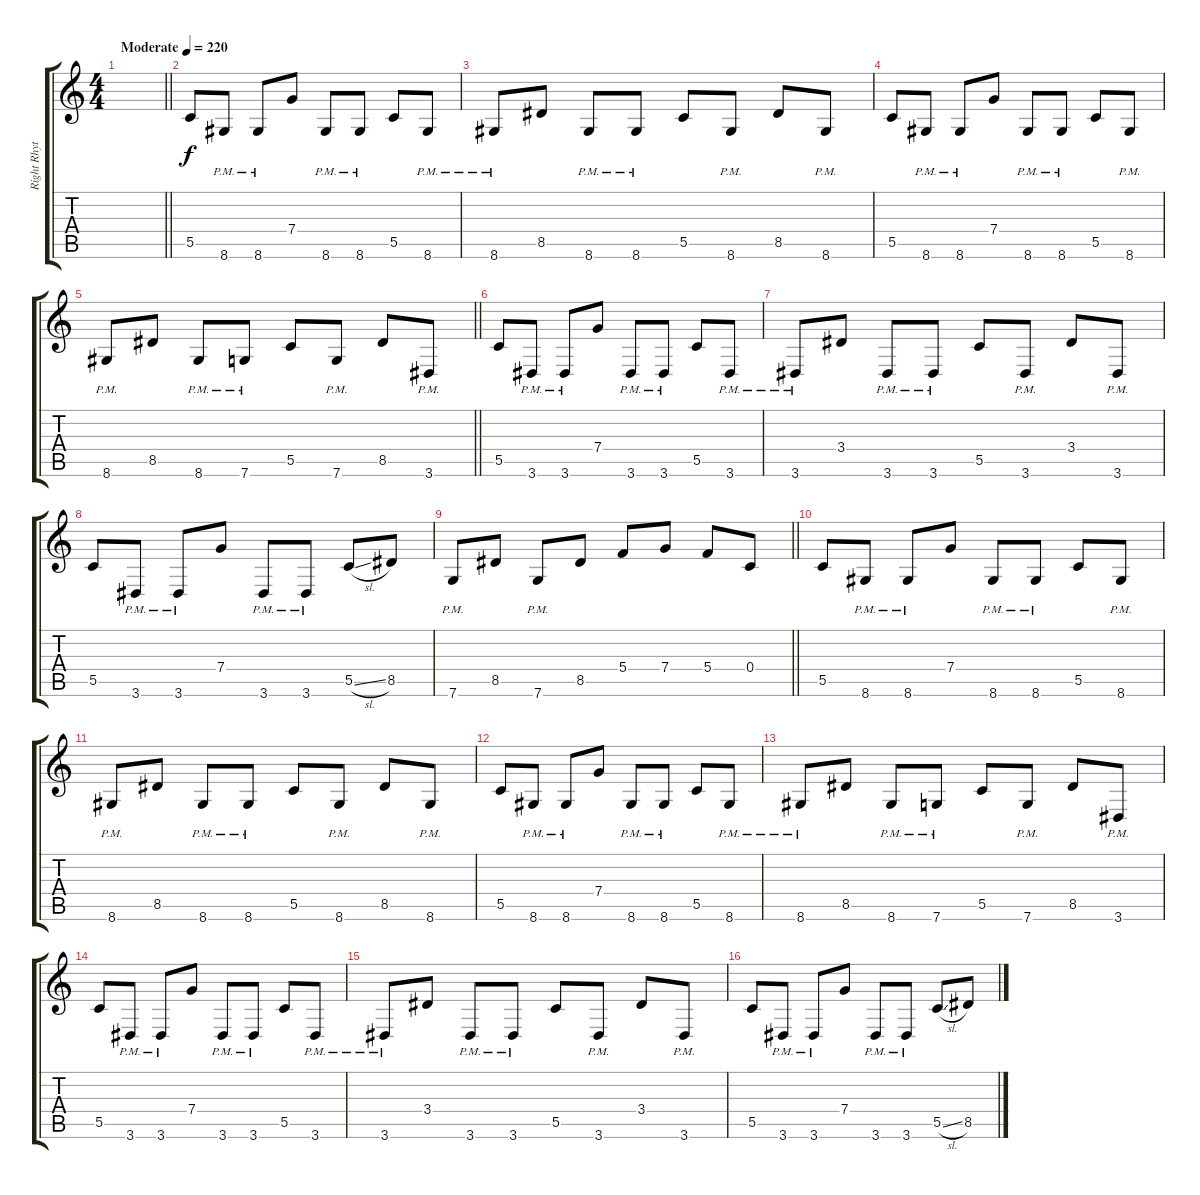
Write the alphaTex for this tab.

\track ("Right Rhythm" "Right Rhyt") {instrument distortionguitar}
\staff {score tabs}
\tuning (D4 A3 F3 C3 G2 C2) {hide}
\ts (4 4)
\section ("" "")
\tempo (220 "Moderate")
\clef g2
\barLineRight lightlight
\ks c
|
\section ("" "")
5.5.8 8.6{pm}.8 8.6{pm}.8 7.4.8 8.6{pm}.8 8.6{pm}.8 5.5.8 8.6{pm}.8 |
8.6{pm}.8 8.5.8 8.6{pm}.8 8.6{pm}.8 5.5.8 8.6{pm}.8 8.5.8 8.6{pm}.8 |
5.5.8 8.6{pm}.8 8.6{pm}.8 7.4.8 8.6{pm}.8 8.6{pm}.8 5.5.8 8.6{pm}.8 |
\barLineRight lightlight
8.6{pm}.8 8.5.8 8.6{pm}.8 7.6{pm}.8 5.5.8 7.6{pm}.8 8.5.8 3.6{pm}.8 |
5.5.8 3.6{pm}.8 3.6{pm}.8 7.4.8 3.6{pm}.8 3.6{pm}.8 5.5.8 3.6{pm}.8 |
3.6{pm}.8 3.4.8 3.6{pm}.8 3.6{pm}.8 5.5.8 3.6{pm}.8 3.4.8 3.6{pm}.8 |
5.5.8 3.6{pm}.8 3.6{pm}.8 7.4.8 3.6{pm}.8 3.6{pm}.8 5.5{sl}.8 8.5.8 |
\barLineRight lightlight
7.6{pm}.8 8.5.8 7.6{pm}.8 8.5.8 5.4.8 7.4.8 5.4.8 0.4.8 |
\section ("" "")
5.5.8 8.6{pm}.8 8.6{pm}.8 7.4.8 8.6{pm}.8 8.6{pm}.8 5.5.8 8.6{pm}.8 |
8.6{pm}.8 8.5.8 8.6{pm}.8 8.6{pm}.8 5.5.8 8.6{pm}.8 8.5.8 8.6{pm}.8 |
5.5.8 8.6{pm}.8 8.6{pm}.8 7.4.8 8.6{pm}.8 8.6{pm}.8 5.5.8 8.6{pm}.8 |
8.6{pm}.8 8.5.8 8.6{pm}.8 7.6{pm}.8 5.5.8 7.6{pm}.8 8.5.8 3.6{pm}.8 |
5.5.8 3.6{pm}.8 3.6{pm}.8 7.4.8 3.6{pm}.8 3.6{pm}.8 5.5.8 3.6{pm}.8 |
3.6{pm}.8 3.4.8 3.6{pm}.8 3.6{pm}.8 5.5.8 3.6{pm}.8 3.4.8 3.6{pm}.8 |
5.5.8 3.6{pm}.8 3.6{pm}.8 7.4.8 3.6{pm}.8 3.6{pm}.8 5.5{sl}.8 8.5.8
